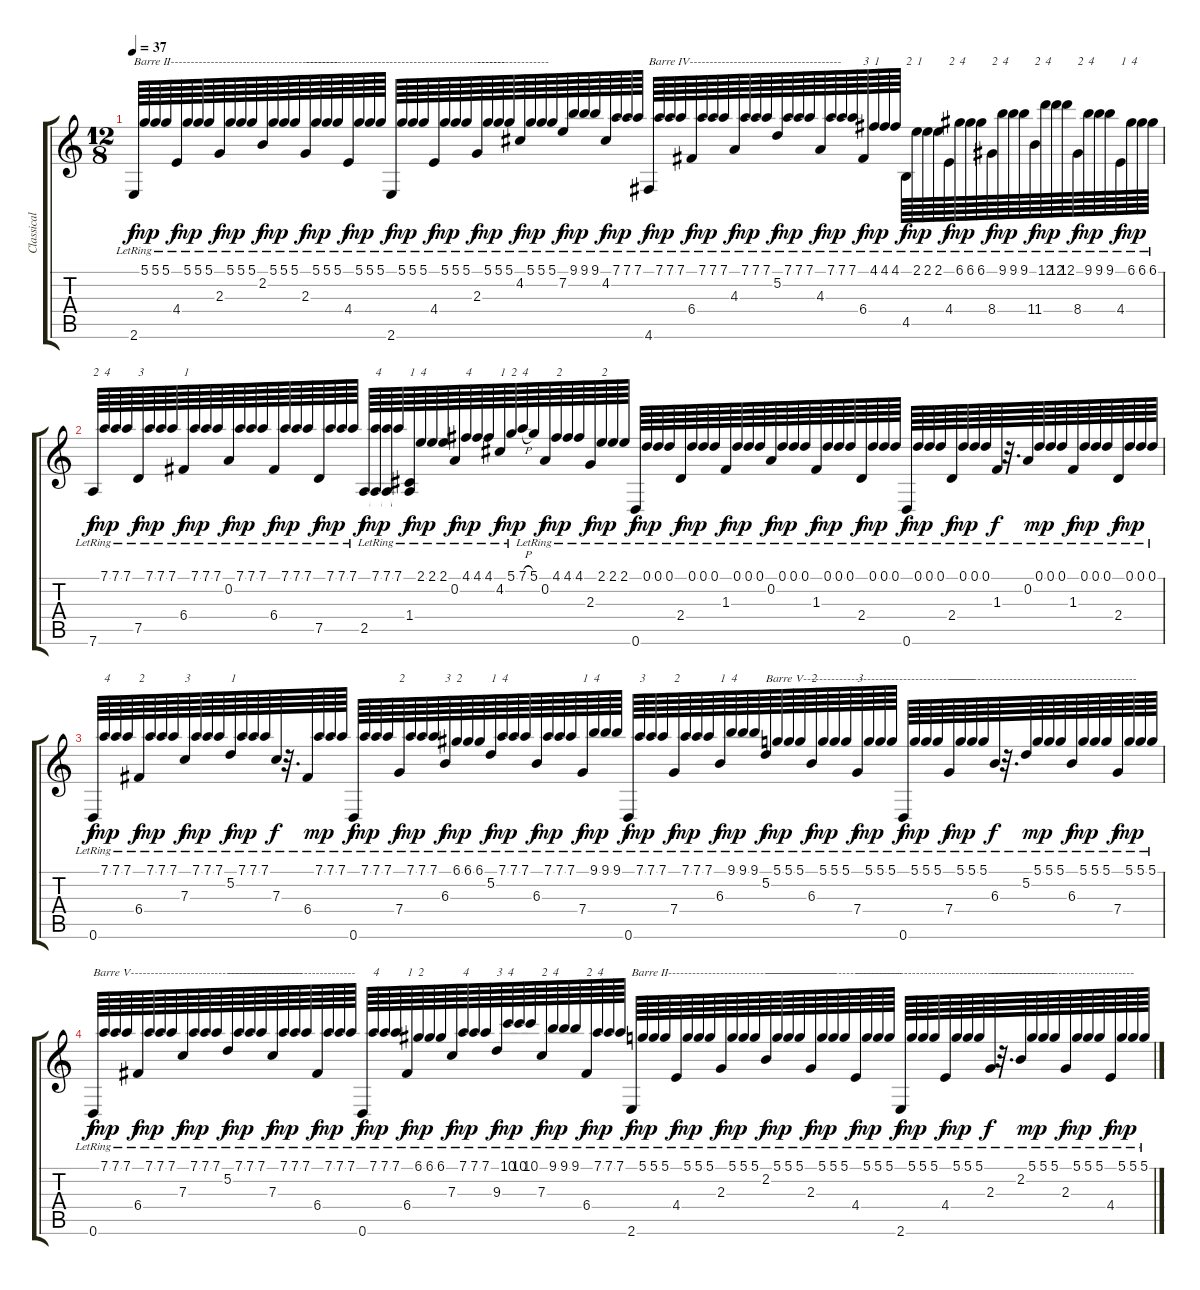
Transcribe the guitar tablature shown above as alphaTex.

\track ("Classical Guitar" "Classical ") {instrument acousticguitarnylon}
\staff {score tabs}
\tuning (D4 A3 F3 C3 G2 D2) {hide}
\ts (12 8)
\tempo 37
\clef g2
\ks c
2.6{lr}.64{txt "Barre II------------------------------------------" dy f} 5.1{lr}.64{dy mp} 5.1{lr}.64 5.1{lr}.64 4.4{lr}.64{dy f} 5.1{lr}.64{dy mp} 5.1{lr}.64 5.1{lr}.64 2.3{lr}.64{dy f} 5.1{lr}.64{dy mp} 5.1{lr}.64 5.1{lr}.64 2.2{lr}.64{dy f} 5.1{lr}.64{dy mp} 5.1{lr}.64 5.1{lr}.64 2.3{lr}.64{txt "--------------------------------------------------" dy f} 5.1{lr}.64{dy mp} 5.1{lr}.64 5.1{lr}.64 4.4{lr}.64{dy f} 5.1{lr}.64{dy mp} 5.1{lr}.64 5.1{lr}.64 2.6{lr}.64{dy f} 5.1{lr}.64{dy mp} 5.1{lr}.64 5.1{lr}.64 4.4{lr}.64{dy f} 5.1{lr}.64{dy mp} 5.1{lr}.64 5.1{lr}.64 2.3{lr}.64{txt "------------------" dy f} 5.1{lr}.64{dy mp} 5.1{lr}.64 5.1{lr}.64 4.2{lr}.64{dy f} 5.1{lr}.64{dy mp} 5.1{lr}.64 5.1{lr}.64 7.2{lr}.64{dy f} 9.1{lr}.64{dy mp} 9.1{lr}.64 9.1{lr}.64 4.2{lr}.64{dy f} 7.1{lr}.64{dy mp} 7.1{lr}.64 7.1{lr}.64 4.6{lr}.64{txt "Barre IV--------------------------------------" dy f} 7.1{lr}.64{dy mp} 7.1{lr}.64 7.1{lr}.64 6.4{lr}.64{dy f} 7.1{lr}.64{dy mp} 7.1{lr}.64 7.1{lr}.64 4.3{lr}.64{dy f} 7.1{lr}.64{dy mp} 7.1{lr}.64 7.1{lr}.64 5.2{lr}.64{dy f} 7.1{lr}.64{dy mp} 7.1{lr}.64 7.1{lr}.64 4.3{lr}.64{dy f} 7.1{lr}.64{dy mp} 7.1{lr}.64 7.1{lr}.64 6.4{lr}.64{txt "3" dy f} 4.1{lr}.64{txt "1" dy mp} 4.1{lr}.64 4.1{lr}.64 4.5{lr}.64{txt "2" dy f} 2.1{lr}.64{txt "1" dy mp} 2.1{lr}.64 2.1{lr}.64 4.4{lr}.64{txt "2" dy f} 6.1{lr}.64{txt "4" dy mp} 6.1{lr}.64 6.1{lr}.64 8.4{lr}.64{txt "2" dy f} 9.1{lr}.64{txt "4" dy mp} 9.1{lr}.64 9.1{lr}.64 11.4{lr}.64{txt "2" dy f} 12.1{lr}.64{txt "4" dy mp} 12.1{lr}.64 12.1{lr}.64 8.4{lr}.64{txt "2" dy f} 9.1{lr}.64{txt "4" dy mp} 9.1{lr}.64 9.1{lr}.64 4.4{lr}.64{txt "1" dy f} 6.1{lr}.64{txt "4" dy mp} 6.1{lr}.64 6.1{lr}.64 |
7.6{lr}.64{txt "2" dy f} 7.1{lr}.64{txt "4" dy mp} 7.1{lr}.64 7.1{lr}.64 7.5{lr}.64{txt "3" dy f} 7.1{lr}.64{dy mp} 7.1{lr}.64 7.1{lr}.64 6.4{lr}.64{txt "1" dy f} 7.1{lr}.64{dy mp} 7.1{lr}.64 7.1{lr}.64 0.2{lr}.64{dy f} 7.1{lr}.64{dy mp} 7.1{lr}.64 7.1{lr}.64 6.4{lr}.64{dy f} 7.1{lr}.64{dy mp} 7.1{lr}.64 7.1{lr}.64 7.5{lr}.64{dy f} 7.1{lr}.64{dy mp} 7.1{lr}.64 7.1{lr}.64 2.5.64{dy f} (7.1{lr} 2.5{t}).64{txt "4" dy mp} (7.1{lr} 2.5{t}).64 7.1{lr}.64 (1.4{lr} 2.5{t}).64{txt "1" dy f} 2.1{lr}.64{txt "4" dy mp} 2.1{lr}.64 2.1{lr}.64 0.2{lr}.64{dy f} 4.1{lr}.64{txt "4" dy mp} 4.1{lr}.64 4.1{lr}.64 4.2{lr}.64{txt "1" dy f} 5.1{lr}.64{txt "2" dy mp} 7.1{h}.64{txt "4"} 5.1{lr}.64 0.2{lr}.64{dy f} 4.1{lr}.64{txt "2" dy mp} 4.1{lr}.64 4.1{lr}.64 2.3{lr}.64{dy f} 2.1{lr}.64{txt "2" dy mp} 2.1{lr}.64 2.1{lr}.64 0.6{lr}.64{dy f} 0.1{lr}.64{dy mp} 0.1{lr}.64 0.1{lr}.64 2.4{lr}.64{dy f} 0.1{lr}.64{dy mp} 0.1{lr}.64 0.1{lr}.64 1.3{lr}.64{dy f} 0.1{lr}.64{dy mp} 0.1{lr}.64 0.1{lr}.64 0.2{lr}.64{dy f} 0.1{lr}.64{dy mp} 0.1{lr}.64 0.1{lr}.64 1.3{lr}.64{dy f} 0.1{lr}.64{dy mp} 0.1{lr}.64 0.1{lr}.64 2.4{lr}.64{dy f} 0.1{lr}.64{dy mp} 0.1{lr}.64 0.1{lr}.64 0.6{lr}.64{dy f} 0.1{lr}.64{dy mp} 0.1{lr}.64 0.1{lr}.64 2.4{lr}.64{dy f} 0.1{lr}.64{dy mp} 0.1{lr}.64 0.1{lr}.64 1.3{lr}.64{dy f} r.32{d} 0.2{lr}.64 0.1{lr}.64{dy mp} 0.1{lr}.64 0.1{lr}.64 1.3{lr}.64{dy f} 0.1{lr}.64{dy mp} 0.1{lr}.64 0.1{lr}.64 2.4{lr}.64{dy f} 0.1{lr}.64{dy mp} 0.1{lr}.64 0.1{lr}.64 |
0.6{lr}.64{dy f} 7.1{lr}.64{txt "4" dy mp} 7.1{lr}.64 7.1{lr}.64 6.4{lr}.64{txt "2" dy f} 7.1{lr}.64{dy mp} 7.1{lr}.64 7.1{lr}.64 7.3{lr}.64{txt "3" dy f} 7.1{lr}.64{dy mp} 7.1{lr}.64 7.1{lr}.64 5.2{lr}.64{txt "1" dy f} 7.1{lr}.64{dy mp} 7.1{lr}.64 7.1{lr}.64 7.3{lr}.64{dy f} r.32{d} 6.4{lr}.64 7.1{lr}.64{dy mp} 7.1{lr}.64 7.1{lr}.64 0.6{lr}.64{dy f} 7.1{lr}.64{dy mp} 7.1{lr}.64 7.1{lr}.64 7.4{lr}.64{txt "2" dy f} 7.1{lr}.64{dy mp} 7.1{lr}.64 7.1{lr}.64 6.3{lr}.64{txt "3" dy f} 6.1{lr}.64{txt "2" dy mp} 6.1{lr}.64 6.1{lr}.64 5.2{lr}.64{txt "1" dy f} 7.1{lr}.64{txt "4" dy mp} 7.1{lr}.64 7.1{lr}.64 6.3{lr}.64{dy f} 7.1{lr}.64{dy mp} 7.1{lr}.64 7.1{lr}.64 7.4{lr}.64{txt "1" dy f} 9.1{lr}.64{txt "4" dy mp} 9.1{lr}.64 9.1{lr}.64 0.6{lr}.64{dy f} 7.1{lr}.64{txt "3" dy mp} 7.1{lr}.64 7.1{lr}.64 7.4{lr}.64{txt "2" dy f} 7.1{lr}.64{dy mp} 7.1{lr}.64 7.1{lr}.64 6.3{lr}.64{txt "1" dy f} 9.1{lr}.64{txt "4" dy mp} 9.1{lr}.64 9.1{lr}.64 5.2{lr}.64{txt "Barre V-------------------------------------------" dy f} 5.1{lr}.64{dy mp} 5.1{lr}.64 5.1{lr}.64 6.3{lr}.64{txt "2" dy f} 5.1{lr}.64{dy mp} 5.1{lr}.64 5.1{lr}.64 7.4{lr}.64{txt "3" dy f} 5.1{lr}.64{dy mp} 5.1{lr}.64 5.1{lr}.64 0.6{lr}.64{dy f} 5.1{lr}.64{dy mp} 5.1{lr}.64 5.1{lr}.64 7.4{lr}.64{txt "-----------------------------------------------" dy f} 5.1{lr}.64{dy mp} 5.1{lr}.64 5.1{lr}.64 6.3{lr}.64{dy f} r.32{d} 5.2{lr}.64 5.1{lr}.64{dy mp} 5.1{lr}.64 5.1{lr}.64 6.3{lr}.64{dy f} 5.1{lr}.64{dy mp} 5.1{lr}.64 5.1{lr}.64 7.4{lr}.64{dy f} 5.1{lr}.64{dy mp} 5.1{lr}.64 5.1{lr}.64 |
0.6{lr}.64{txt "Barre V-------------------------------------------" dy f} 7.1{lr}.64{dy mp} 7.1{lr}.64 7.1{lr}.64 6.4{lr}.64{dy f} 7.1{lr}.64{dy mp} 7.1{lr}.64 7.1{lr}.64 7.3{lr}.64{dy f} 7.1{lr}.64{dy mp} 7.1{lr}.64 7.1{lr}.64 5.2{lr}.64{txt "--------------------------------" dy f} 7.1{lr}.64{dy mp} 7.1{lr}.64 7.1{lr}.64 7.3{lr}.64{dy f} 7.1{lr}.64{dy mp} 7.1{lr}.64 7.1{lr}.64 6.4{lr}.64{dy f} 7.1{lr}.64{dy mp} 7.1{lr}.64 7.1{lr}.64 0.6{lr}.64{dy f} 7.1{lr}.64{txt "4" dy mp} 7.1{lr}.64 7.1{lr}.64 6.4{lr}.64{txt "1" dy f} 6.1{lr}.64{txt "2" dy mp} 6.1{lr}.64 6.1{lr}.64 7.3{lr}.64{dy f} 7.1{lr}.64{txt "4" dy mp} 7.1{lr}.64 7.1{lr}.64 9.3{lr}.64{txt "3" dy f} 10.1{lr}.64{txt "4" dy mp} 10.1{lr}.64 10.1{lr}.64 7.3{lr}.64{txt "2" dy f} 9.1{lr}.64{txt "4" dy mp} 9.1{lr}.64 9.1{lr}.64 6.4{lr}.64{txt "2" dy f} 7.1{lr}.64{txt "4" dy mp} 7.1{lr}.64 7.1{lr}.64 2.6{lr}.64{txt "Barre II------------------------------------------" dy f} 5.1{lr}.64{dy mp} 5.1{lr}.64 5.1{lr}.64 4.4{lr}.64{dy f} 5.1{lr}.64{dy mp} 5.1{lr}.64 5.1{lr}.64 2.3{lr}.64{dy f} 5.1{lr}.64{dy mp} 5.1{lr}.64 5.1{lr}.64 2.2{lr}.64{txt "----------------------------------" dy f} 5.1{lr}.64{dy mp} 5.1{lr}.64 5.1{lr}.64 2.3{lr}.64{dy f} 5.1{lr}.64{dy mp} 5.1{lr}.64 5.1{lr}.64 4.4{lr}.64{txt "--------------------------------------------------" dy f} 5.1{lr}.64{dy mp} 5.1{lr}.64 5.1{lr}.64 2.6{lr}.64{dy f} 5.1{lr}.64{dy mp} 5.1{lr}.64 5.1{lr}.64 4.4{lr}.64{dy f} 5.1{lr}.64{dy mp} 5.1{lr}.64 5.1{lr}.64 2.3{lr}.64{txt "------------------------------------" dy f} r.32{d} 2.2{lr}.64 5.1{lr}.64{dy mp} 5.1{lr}.64 5.1{lr}.64 2.3{lr}.64{dy f} 5.1{lr}.64{dy mp} 5.1{lr}.64 5.1{lr}.64 4.4{lr}.64{dy f} 5.1{lr}.64{dy mp} 5.1{lr}.64 5.1{lr}.64
